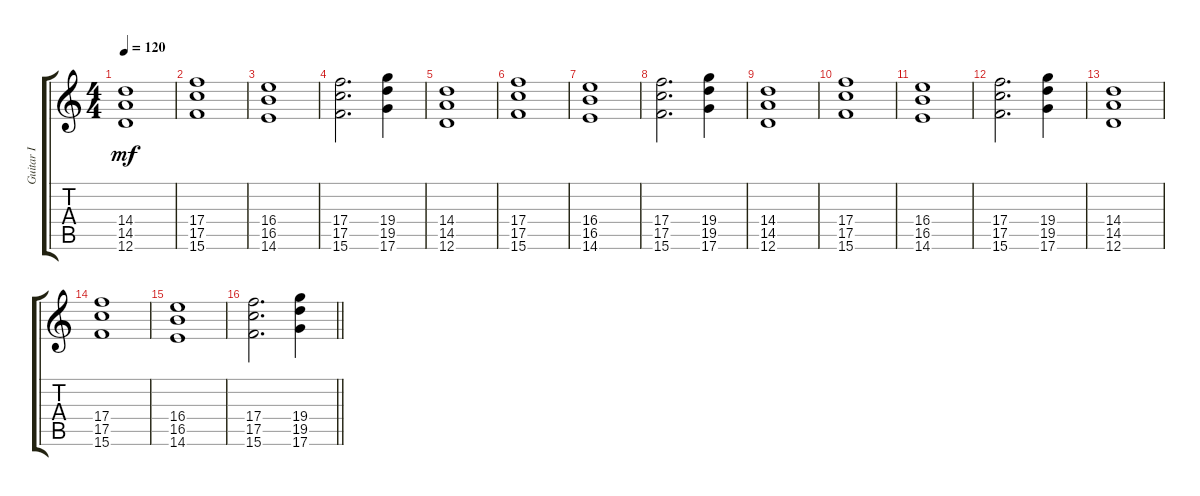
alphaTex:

\track ("Guitar I" "Guitar I") {instrument distortionguitar}
\staff {score tabs}
\tuning (D4 A3 F3 C3 G2 D2) {hide}
\ts (4 4)
\section ("" "")
\tempo 120
\clef g2
\ks c
(14.4 14.5 12.6).1{dy mf} |
(17.4 17.5 15.6).1 |
(16.4 16.5 14.6).1 |
(17.4 17.5 15.6).2{d} (19.4 19.5 17.6).4 |
(14.4 14.5 12.6).1 |
(17.4 17.5 15.6).1 |
(16.4 16.5 14.6).1 |
(17.4 17.5 15.6).2{d} (19.4 19.5 17.6).4 |
(14.4 14.5 12.6).1 |
(17.4 17.5 15.6).1 |
(16.4 16.5 14.6).1 |
(17.4 17.5 15.6).2{d} (19.4 19.5 17.6).4 |
(14.4 14.5 12.6).1 |
(17.4 17.5 15.6).1 |
(16.4 16.5 14.6).1 |
\barLineRight lightlight
(17.4 17.5 15.6).2{d} (19.4 19.5 17.6).4
